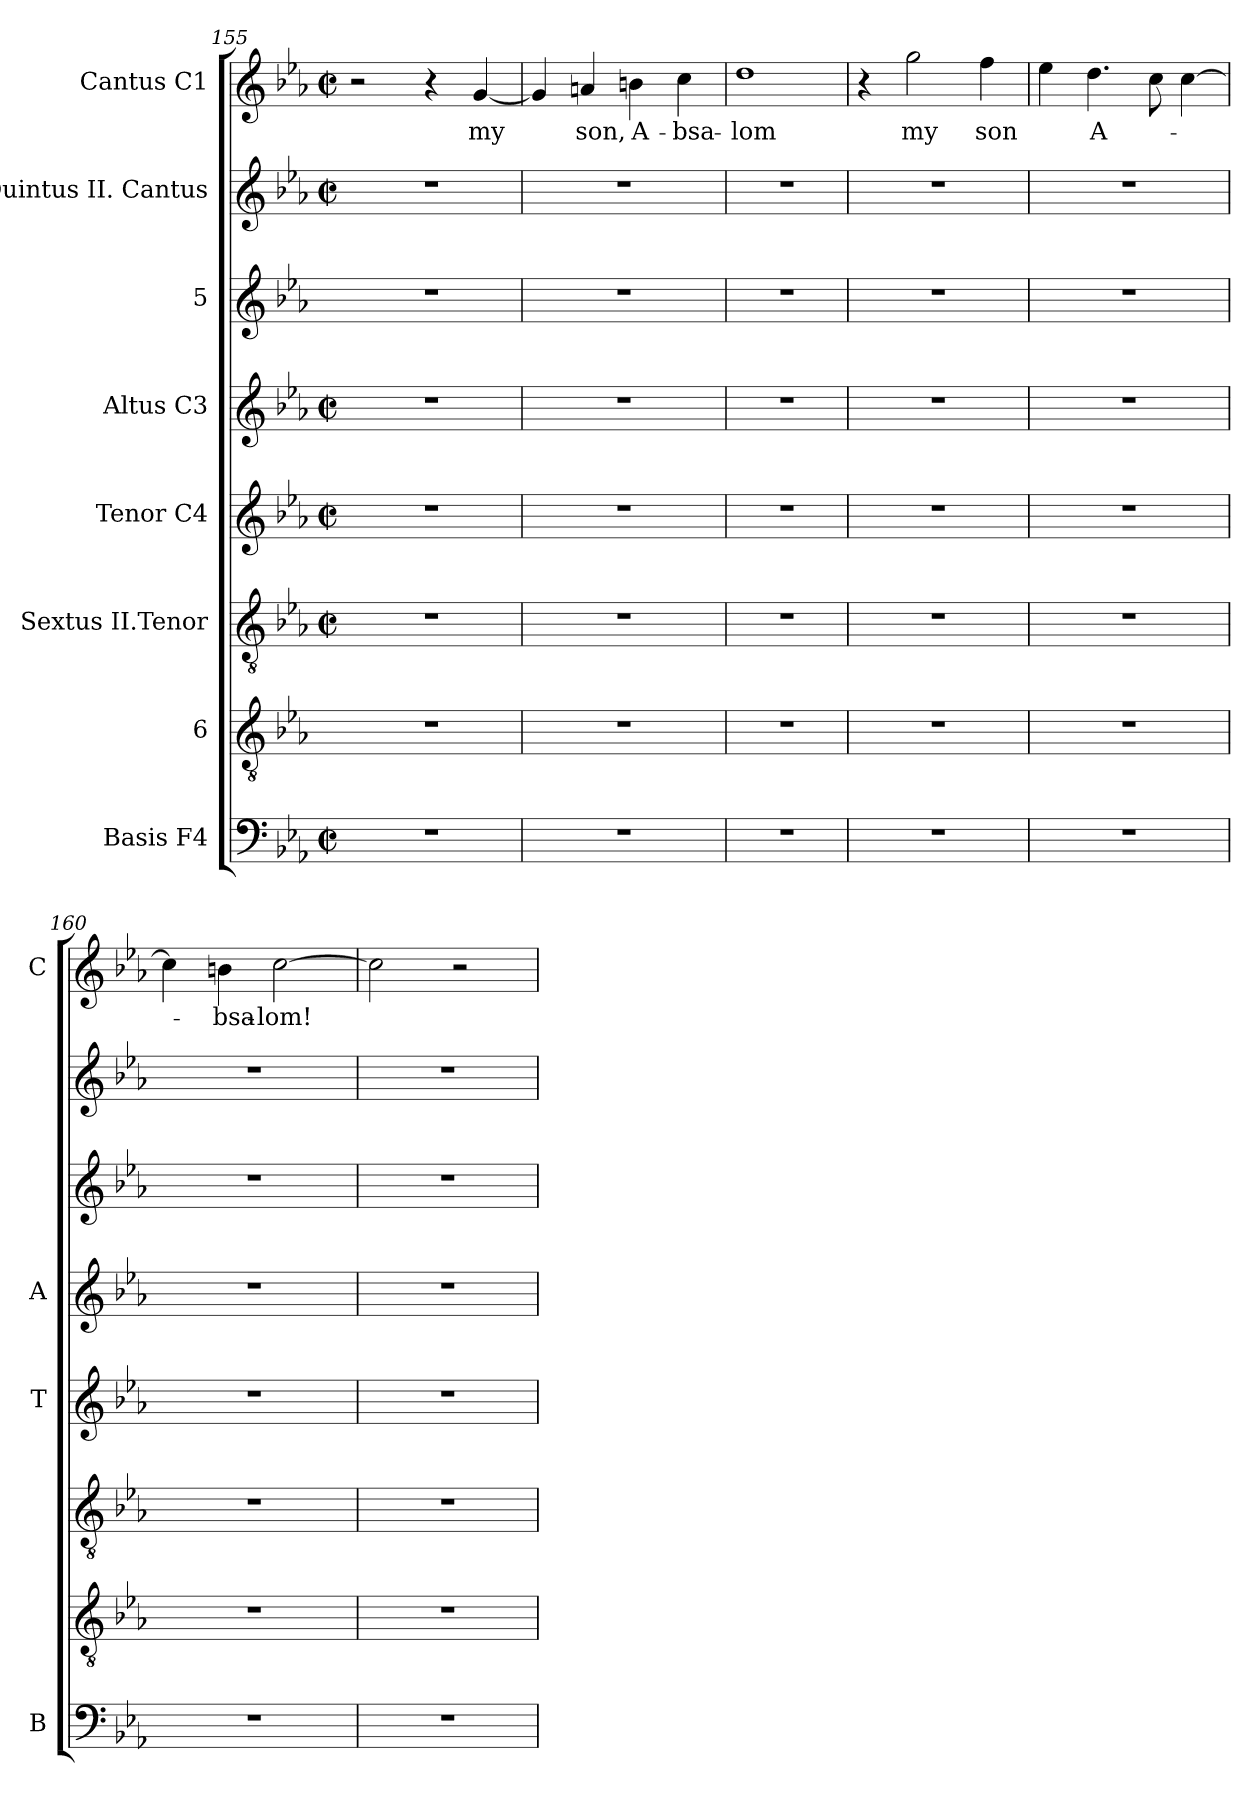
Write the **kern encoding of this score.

**kern	**kern	**kern	**kern	**kern	**kern	**kern	**kern	**text
*part8	*part7	*part6	*part5	*part4	*part3	*part2	*part1	*part1
*staff8	*staff7	*staff6	*staff5	*staff4	*staff3	*staff2	*staff1	*staff1
*I"Basis F4	*I"6	*I"Sextus II.Tenor	*I"Tenor C4	*I"Altus C3	*I"5	*I"Quintus II. Cantus	*I"Cantus C1	*
*I'B	*	*	*I'T	*I'A	*	*	*I'C	*
*clefF4	*clefGv2	*clefGv2	*clefG2	*clefG2	*clefG2	*clefG2	*clefG2	*
*k[b-e-a-]	*k[b-e-a-]	*k[b-e-a-]	*k[b-e-a-]	*k[b-e-a-]	*k[b-e-a-]	*k[b-e-a-]	*k[b-e-a-]	*
*E-:	*E-:	*E-:	*E-:	*E-:	*E-:	*E-:	*E-:	*
*M2/2	*	*M2/2	*M2/2	*M2/2	*	*M2/2	*M2/2	*
*met(c|)	*	*met(c|)	*met(c|)	*met(c|)	*	*met(c|)	*met(c|)	*
=155	=155	=155	=155	=155	=155	=155	=155	=155
1r	1r	1r	1r	1r	1r	1r	2r	.
.	.	.	.	.	.	.	4r	.
!	!	!	!	!	!	!	!	!LO:LY:b
.	.	.	.	.	.	.	[<4g/	my
=156	=156	=156	=156	=156	=156	=156	=156	=156
1r	1r	1r	1r	1r	1r	1r	4g/]	.
!	!	!	!	!	!	!	!	!LO:LY:b
.	.	.	.	.	.	.	4an/	son,
!	!	!	!	!	!	!	!	!LO:LY:b
.	.	.	.	.	.	.	4bn\	A-
!	!	!	!	!	!	!	!	!LO:LY:b
.	.	.	.	.	.	.	4cc\	-bsa-
!!LO:LB:g=z
=157	=157	=157	=157	=157	=157	=157	=157	=157
!	!	!	!	!	!	!	!	!LO:LY:b
1r	1r	1r	1r	1r	1r	1r	1dd	-lom
=158	=158	=158	=158	=158	=158	=158	=158	=158
1r	1r	1r	1r	1r	1r	1r	4r	.
!	!	!	!	!	!	!	!	!LO:LY:b
.	.	.	.	.	.	.	2gg\	my
!	!	!	!	!	!	!	!	!LO:LY:b
.	.	.	.	.	.	.	4ff\	son
=159	=159	=159	=159	=159	=159	=159	=159	=159
1r	1r	1r	1r	1r	1r	1r	4ee-\	.
!	!	!	!	!	!	!	!	!LO:LY:b
.	.	.	.	.	.	.	4.dd\	A-
.	.	.	.	.	.	.	8cc\	.
.	.	.	.	.	.	.	[>4cc\	.
=160	=160	=160	=160	=160	=160	=160	=160	=160
1r	1r	1r	1r	1r	1r	1r	4cc\]	.
!	!	!	!	!	!	!	!	!LO:LY:b
.	.	.	.	.	.	.	4bn\	-bsa-
!	!	!	!	!	!	!	!	!LO:LY:b:rj
.	.	.	.	.	.	.	[>2cc\	-lom!
=161	=161	=161	=161	=161	=161	=161	=161	=161
1r	1r	1r	1r	1r	1r	1r	2cc\]	.
.	.	.	.	.	.	.	2r	.
=	=	=	=	=	=	=	=	=
*-	*-	*-	*-	*-	*-	*-	*-	*-
